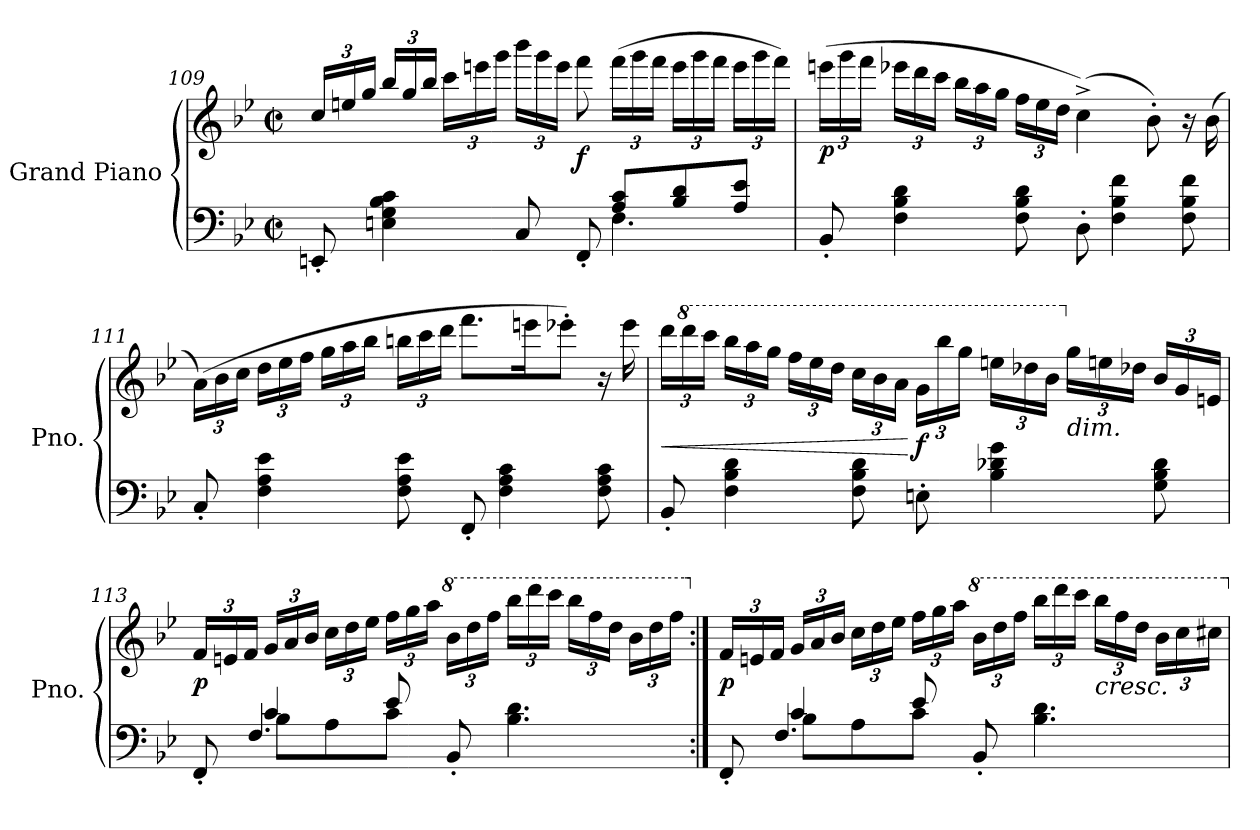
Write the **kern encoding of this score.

**kern	**kern	**dynam
*part1	*part1	*part1
*staff2	*staff1	*staff1/2
*I"Grand Piano	*	*
*I'Pno.	*	*
!!LO:LB:g=z
*clefF4	*clefG2	*
*k[b-e-]	*k[b-e-]	*
*M2/2	*M2/2	*
*met(c|)	*met(c|)	*
=109	=109	=109
*^	*	*
*	*	*Xbrackettup	*
8EEn'/	8ryy	24cc/LL	.
.	.	24een/	.
.	.	24gg/JJ	.
*v	*v	*	*
4En\ 4G\ 4B-\ 4c\	24bb-/LL	.
.	24gg/	.
.	24bb-/JJ	.
.	24ccc\LL	.
.	24eeen\	.
.	24ggg\JJ	.
8C/	24bbb-\LL	.
.	24ggg\	.
.	24eee\JJ	.
!	!	!LO:DY:b
8FF'/	8fff\	f
*^	*	*
8A/ 8c/L	4.F\	(>24fff\LL	.
.	.	24ggg\	.
.	.	24fff\JJ	.
8B-/ 8d/	.	24eee\LL	.
.	.	24ggg\	.
.	.	24fff\JJ	.
8A/ 8e-/J	.	24eee\LL	.
.	.	24ggg\	.
.	.	24fff\JJ)	.
*v	*v	*	*
=110	=110	=110
!	!	!LO:DY:b
8BB-'/	(>24eeen\LL	p
.	24ggg\	.
.	24fff\JJ	.
4F\ 4B-\ 4d\	24eee-X\LL	.
.	24ddd\	.
.	24ccc\JJ	.
.	24bb-\LL	.
.	24aa\	.
.	24gg\JJ	.
8F\ 8B-\ 8d\	24ff\LL	.
.	24ee-\	.
.	24dd\JJ	.
8D'\	(>4cc^\)	.
4F\ 4B-\ 4f\	.	.
.	8b-'\)	.
8F\ 8B-\ 8f\	16r	.
.	(>16b-\	.
!!LO:LB:g=z
=111	=111	=111
8C'/	(>24a\LL)	.
.	24b-\	.
.	24cc\JJ	.
4F\ 4A\ 4e-\	24dd\LL	.
.	24ee-\	.
.	24ff\JJ	.
.	24gg\LL	.
.	24aa\	.
.	24bb-\JJ	.
8F\ 8A\ 8e-\	24bbn\LL	.
.	24ccc\	.
.	24ddd\JJ	.
8FF'/	8.fff\L	.
4F\ 4A\ 4c\	.	.
.	16eeen\K	.
.	8eee-X'\J)	.
8F\ 8A\ 8c\	16r	.
.	16eee-\	.
=112	=112	=112
!	!	!LO:HP:b
8BB-'/	24ddd\LL	<
*	*8va	*
.	24dddd\	.
.	24cccc\JJ	.
4F\ 4B-\ 4d\	24bbb-\LL	.
.	24aaa\	.
.	24ggg\JJ	.
.	24fff\LL	.
.	24eee-\	.
.	24ddd\JJ	.
8F\ 8B-\ 8d\	24ccc\LL	.
.	24bb-\	.
.	24aa\JJ	.
!	!	!LO:DY:n=1:b
8En'\	24gg\LL	[ f
.	24bbb-\	.
.	24ggg\JJ	.
4B-\ 4d-X\ 4g\	24eeen\LL	.
.	24ddd-X\	.
.	24bb-\JJ	.
*	*X8va	*
!	!LO:TX:b:i:t=dim.	!
.	24gg\LL	.
.	24een\	.
.	24dd-X\JJ	.
8G\ 8B-\ 8d-\	24b-/LL	.
.	24g/	.
.	24en/JJ	.
!!LO:LB:g=z
=113	=113	=113
*^	*	*
*	*^	*	*
!	!	!	!	!LO:DY:b
8FF'/	8ryy	8ryy	24f/LL	p
.	.	.	24en/	.
.	.	.	24f/JJ	.
4c/	8B-\L	4.F/	24g/LL	.
.	.	.	24a/	.
.	.	.	24b-/JJ	.
.	8A\	.	24cc\LL	.
.	.	.	24dd\	.
.	.	.	24ee-\JJ	.
8e-/	8c\J	.	24ff\LL	.
.	.	.	24gg\	.
.	.	.	24aa\JJ	.
*	*	*	*8va	*
8BB-'/	2ryy	2ryy	24bb-\LL	.
.	.	.	24ddd\	.
.	.	.	24fff\JJ	.
4.B-\ 4.d\	.	.	24bbb-\LL	.
.	.	.	24dddd\	.
.	.	.	24cccc\JJ	.
.	.	.	24bbb-\LL	.
.	.	.	24fff\	.
.	.	.	24ddd\JJ	.
.	.	.	24bb-\LL	.
.	.	.	24ddd\	.
.	.	.	24fff\JJ	.
!!LO:LB:g=z
=114:|!	=114:|!	=114:|!	=114:|!	=114:|!
*	*	*	*X8va	*
!	!	!	!	!LO:DY:b
8FF'/	8ryy	8ryy	24f/LL	p
.	.	.	24en/	.
.	.	.	24f/JJ	.
4c/	8B-\L	4.F/	24g/LL	.
.	.	.	24a/	.
.	.	.	24b-/JJ	.
.	8A\	.	24cc\LL	.
.	.	.	24dd\	.
.	.	.	24ee-\JJ	.
8e-/	8c\J	.	24ff\LL	.
.	.	.	24gg\	.
.	.	.	24aa\JJ	.
*	*	*	*8va	*
8BB-'/	2ryy	2ryy	24bb-\LL	.
.	.	.	24ddd\	.
.	.	.	24fff\JJ	.
4.B-\ 4.d\	.	.	24bbb-\LL	.
.	.	.	24dddd\	.
.	.	.	24cccc\JJ	.
!	!	!	!LO:TX:b:i:t=cresc.	!
.	.	.	24bbb-\LL	.
.	.	.	24fff\	.
.	.	.	24ddd\JJ	.
.	.	.	24bb-\LL	.
.	.	.	24ccc\	.
.	.	.	24ccc#X\JJ	.
*v	*v	*v	*	*
*	*X8va	*
=	=	=
*-	*-	*-
